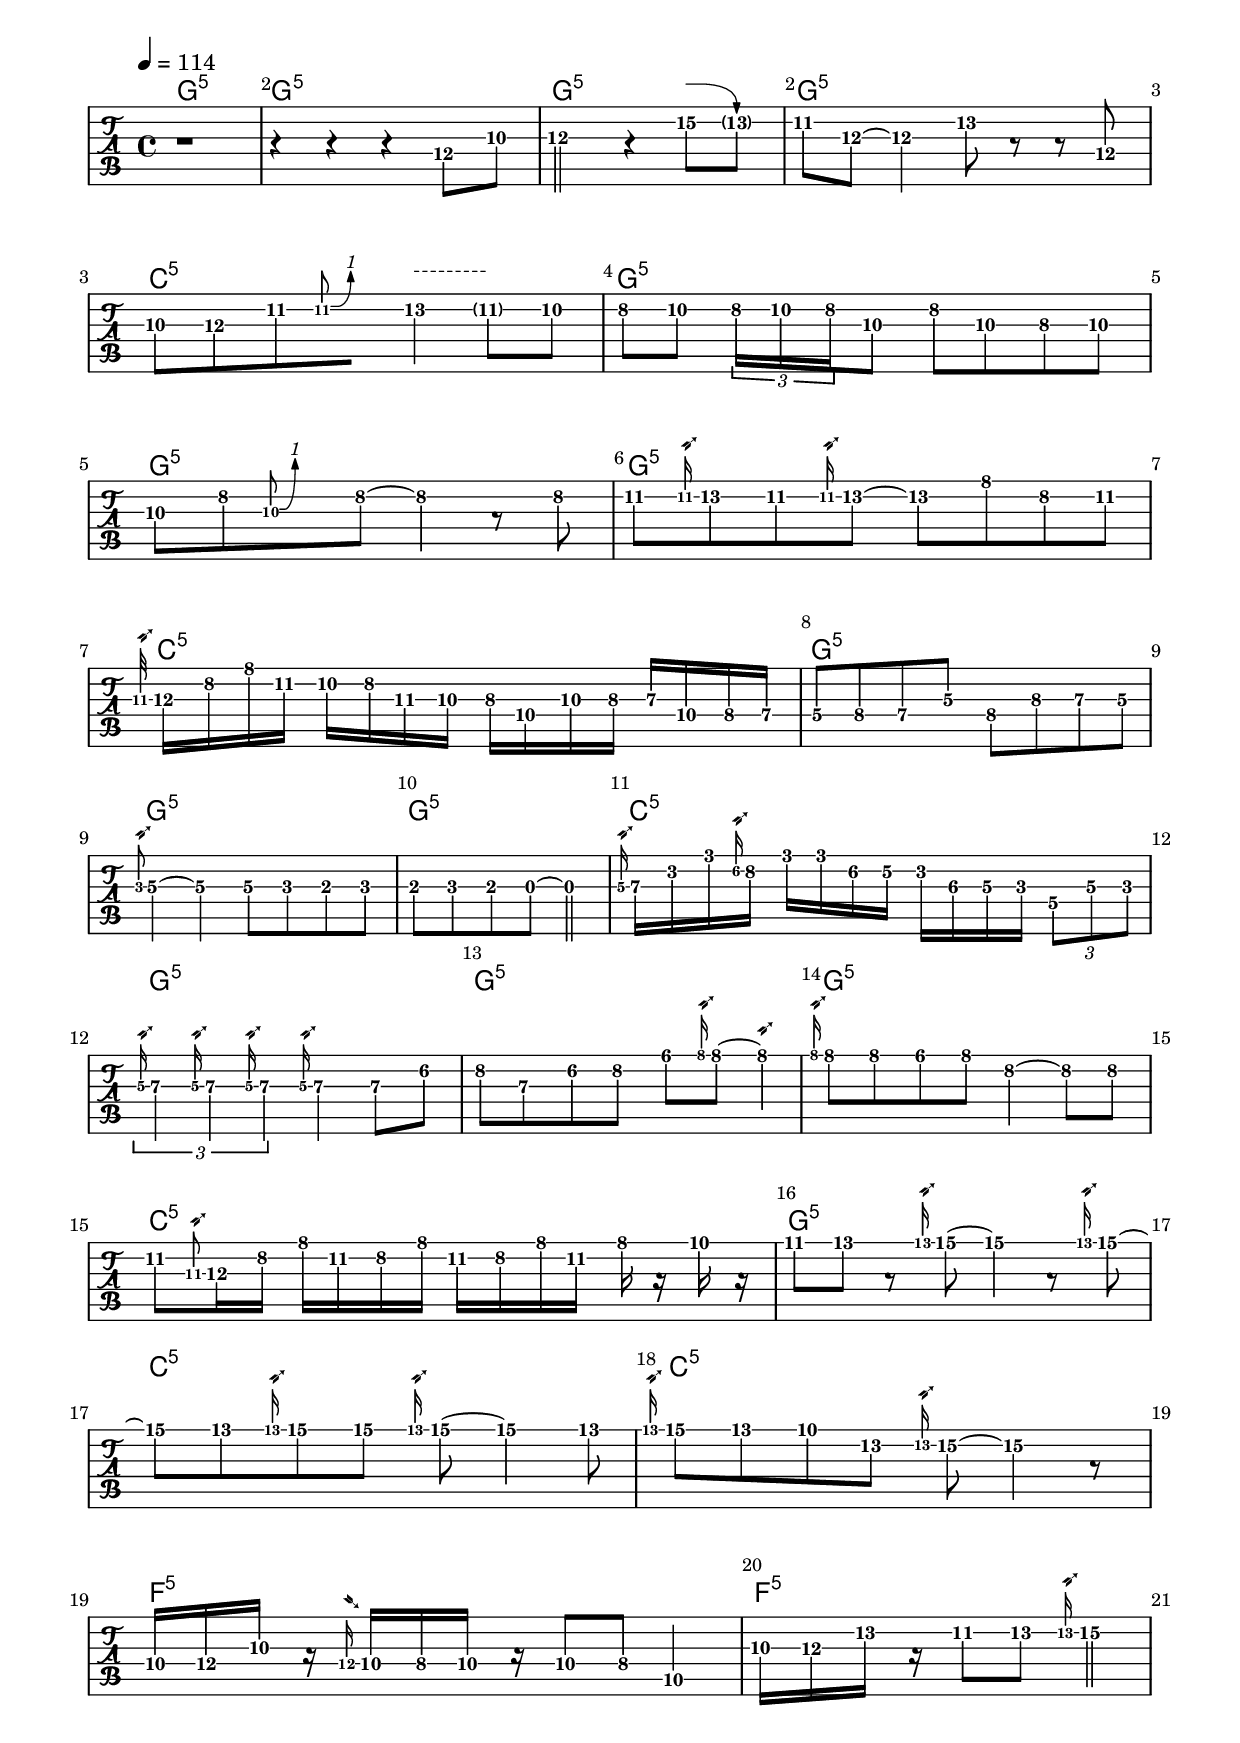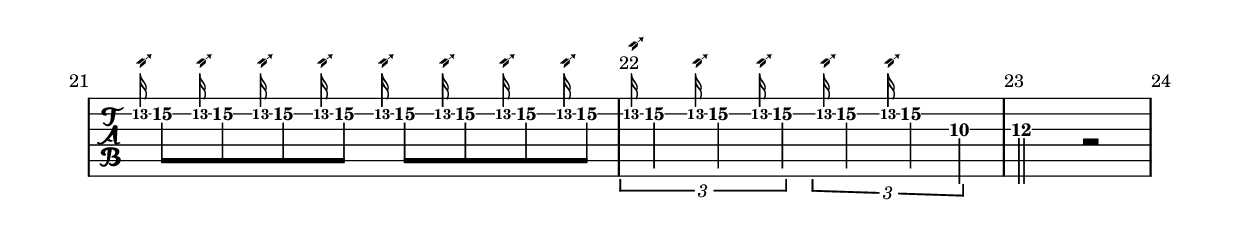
\version "2.23.1"
\include "macros.ly"
song_tempo = 114

% Bb
ma = {

}

mg = {
    <g,\6 d\5 g\4>8
    <g,\6 d\5 g\4>8
    <g,\6 d\5 g\4>8
    r8
    <g,\6 d\5 g\4>8
    <g,\6 d\5 g\4>8
    <g,\6 d\5 g\4>8
    r8
}
mc = {
    <c\5 g\4 c'\3>8
    <c\5 g\4 c'\3>8
    <c\5 g\4 c'\3>8
    r8

    <c\5 g\4 c'\3>8
    <c\5 g\4 c'\3>8
    <c\5 g\4 c'\3>8
    r8
}
mf = {
    <f,\6 c\5 f\4>8
    <f,\6 c\5 f\4>8
    <f,\6 c\5 f\4>8
    r8
    <f,\6 c\5 f\4>8
    <f,\6 c\5 f\4>8
    <f,\6 c\5 f\4>8
    r8
}

lignea = {
    \mg | \mg | \mc | \mg |
}

ligneb = {
    \mc | \mc | \mf | \mf |
}



rhythm = {
% une mesure pour la levée
r1 |
\mg
\lignea
\lignea
\lignea
\lignea
\ligneb
}


song_chords = \chordmode {
g1:5
|
g1:5
|
g1:5 | g1:5 | c1:5 | g1:5 |
g1:5 | g1:5 | c1:5 | g1:5 |
g1:5 | g1:5 | c1:5 | g1:5 |
g1:5 | g1:5 | c1:5 | g1:5 |
c1:5 | c1:5 | f1:5 | f1:5 |

}


lead = {
  \absolute  {
    \override Score.SpacingSpanner.shortest-duration-space = #4.0


    % les numeros de mesure ici commencent

    %
    r1
    |
    % ( levée )
    r4 r4 r4 d'8\4 f'8\3
    |


    \set Score.currentBarNumber = 1
    % mes 1
    g'2\3 r4 d''8\2\^ c''8\2
    |

    % mes 2
    %\grace c'8\2 \preBendHold d'8\2 \bendHold \^ g'8~\3 \^ g'8\3 ais'8\2 r8 r4 d'8\4
        bes'8\2  g'8~\3 g'4\3 c''8\2 r8 r8 d'8\4
|

    % mes 3
%   f'8\3 g'8\3 bes'8\2 \mypull bes'16\2 c''8~\2 c''4\2 bes'8\2 a'8\2
    f'8\3 g'8\3 bes'8\2  \grace bes'8\2 \^ c''8\2 c''4\2 \bendHold \^ bes'8\2  a'8\2
    |

    % mes 4
    g'8\2 a'8\2 \times 2/3 { g'16\2 a'16\2 g'16\2 } f'8\3 g'8\2 f'8\3 dis'8\3 f'8\3
    |

    % mes 5
%   f'8\3 g'8\2 fis'8\3 g'8~\2 \mypull f'16\3 g'4\3 r8 g'8\2
    f'8\3 g'8\2 \grace f'8\3 \^ g'8\2 g'8~\2 g'4\2 r8 g'8\2
    |

    % mes 6
    bes'8\2 \mypull bes'16\2 c''8\2 bes'8\2 \mypull bes'16\2 c''8~\2 c''8\2 c''8\1 g'8\2 bes'8\2
    |

    % mes 7
    \mypull fis'32\3 g'16\3 g'16\2 c''16\1 bes'16\2
    a'16\2 g'16\2 ges'16\3  f'16\3
    ees'16\3 c'16\4 f'16\3 ees'16\3
    d'16\3 c'16\4 bes16\4 a16\4
    |

    % mes 8
    g8\4 bes8\4 a8\4 c'8\3 bes8\4 ees'8\3 d'8\3 c'8\3
    |

    % mes 9
    \mypull bes8\3 c'4~\3 c'4\3 c'8\3 bes8\3 a8\3 bes8\3

    % mes 10
    a8\3 bes8\3 a8\3 g8~\3 g2\3

    % mes 11
    \mypull c'16\3 d'16\3 d'16\2 g'16\1  \mypull f'16\2 g'16\2
    g'\1 g'\1 f'\2 e'\2
    d'\2 des'\3 c'\3 bes\3
    \times 2/3 { g8\4 c'8\3 bes8\3 }
    |

    % mes 12
    \times 2/3 { \mypull c'16\3 d'4\3 \mypull c'16\3 d'4\3 \mypull c'16\3 d'4\3 }
    \mypull c'16\3 d'4\3
    d'8\3 f'8\2
    |

    % mes 13
    g'8\2 d'8\3 f'8\2 g'8\2  bes'8\1 \mypull bis'16\1 c''8~ \mypulled  c''4
    |

    % mes 14
    \mypull c''16\1 c''8\1 c''8\1 bes'8\1 c''8\1
    g'4~\2 g'8\2 g'8\2
    |

    % mes 15
    bes'8\2 \mypull fis'8\3 g'16\3 g'16\2
    c''16\1 bes'16\2 g'16\2 c''16\1
    bes'16\2 g'16\2 c''16\1 bes'16\2
    c''16\1 r16 d''16\1 r16
    |

    % mes 16
    ees''8\1 f''8\1 r8
    \mypull f''16\1 g''8~\1 g''4\1 r8 \mypull f''16\1 g''8~\1
    |

    % mes 17
    g''8\1 f''8\1 \mypull f''16\1 g''8\1  g''8\1
    \mypull f''16\1 g''8~\1 g''4\1 f''8\1
    |

    % mes 18
    \mypull f''16\1 g''8\1 f''8\1 d''8\1 c''8\2
    \mypull c''16\2 d''8~\2 d''4\2 r8
    |

    % mes 19
    c'16\4 d'16\4 f'16\3 r16
    \myrelease d'16\4 c'16\4   bes16\4 bis16\4 r16
    c'8\4 bes8\4 g4\5
    |

    % mes 20
    f'16\3 g'16\3 c''16\2 r16
    bes'8\2 c''8\2
    \mypull c''16\2 d''2\2
    |

    % mes 21
    \mypull c''16\2 d''8\2
    \mypull c''16\2 d''8\2
    \mypull c''16\2 d''8\2
    \mypull c''16\2 d''8\2
    \mypull c''16\2 d''8\2
    \mypull c''16\2 d''8\2
    \mypull c''16\2 d''8\2
    \mypull c''16\2 d''8\2
    |

    % mes 22
    \times 2/3 {     \mypull c''16\2 d''4\2
                     \mypull c''16\2 d''4\2
                     \mypull c''16\2 d''4\2
    }
    \times 2/3 {     \mypull c''16\2 d''4\2
                     \mypull c''16\2 d''4\2
                     f'4\3
    }
    |

    % mes 23
    g'2\3 r2


    }

}

drumbar =  \drummode {  bd4 sn4  bd4 sn4 }

drumbars = {
\repeat unfold 30 { \drumbar | }
}


drumbarhh =  \drummode {
  hihat8
  hihat8
  hihat8
  hihat8
  hihat8
  hihat8
  hihat8
  hihat8
}

drumbarshh = {
  \repeat unfold 30 {  \drumbarhh }

}




\paper {
    #(include-special-characters)
    indent = 0\mm
    line-width = 180\mm
    oddHeaderMarkup = ""
    evenHeaderMarkup = ""
    oddFooterMarkup = ""
    evenFooterMarkup = ""

    #(add-text-replacements!
    '(
    ("100" . "hundred")
    ("dpi" . "dots per inch")
    ))

}


\score {
    <<
    \new ChordNames {
        \song_chords
        }

    \new TabStaff {
        \tempo 4 = \song_tempo
        \tabFullNotation
        \override Score.BarNumber.break-visibility = ##(#t #t #t)
        \lead
    }

    >>

    \layout {}
}

\score {
        \unfoldRepeats {
        <<
            \new DrumStaff
                \tempo 4 = \song_tempo
                <<
                    \new DrumVoice {  \drumbarshh }
                    \new DrumVoice {  \drumbars }
                >>

            \new Staff {
                  \rhythm
                  \set Staff.midiMinimumVolume = #0.2
                  \set Staff.midiMaximumVolume = #0.2
                  %\set Staff.midiInstrument = "electric guitar (clean)"
                  %\set Staff.midiInstrument = "bass"
                  %\set Staff.midiInstrument = "clarinet"
            }
            \new Staff {
                  \lead
                  \set Staff.midiMinimumVolume = #0.9
                  \set Staff.midiMaximumVolume = #0.9
                  \set Staff.midiInstrument = "electric guitar (clean)"
            }
            %\new Staff {
            %      \song_voice
            %      \set Staff.midiMinimumVolume = #0.9
            %      \set Staff.midiMaximumVolume = #0.9
            %      \set Staff.midiInstrument = "electric guitar (clean)"
            %}
        >>
        }
       \midi {
            \tempo 4 = \song_tempo
    }
    }
